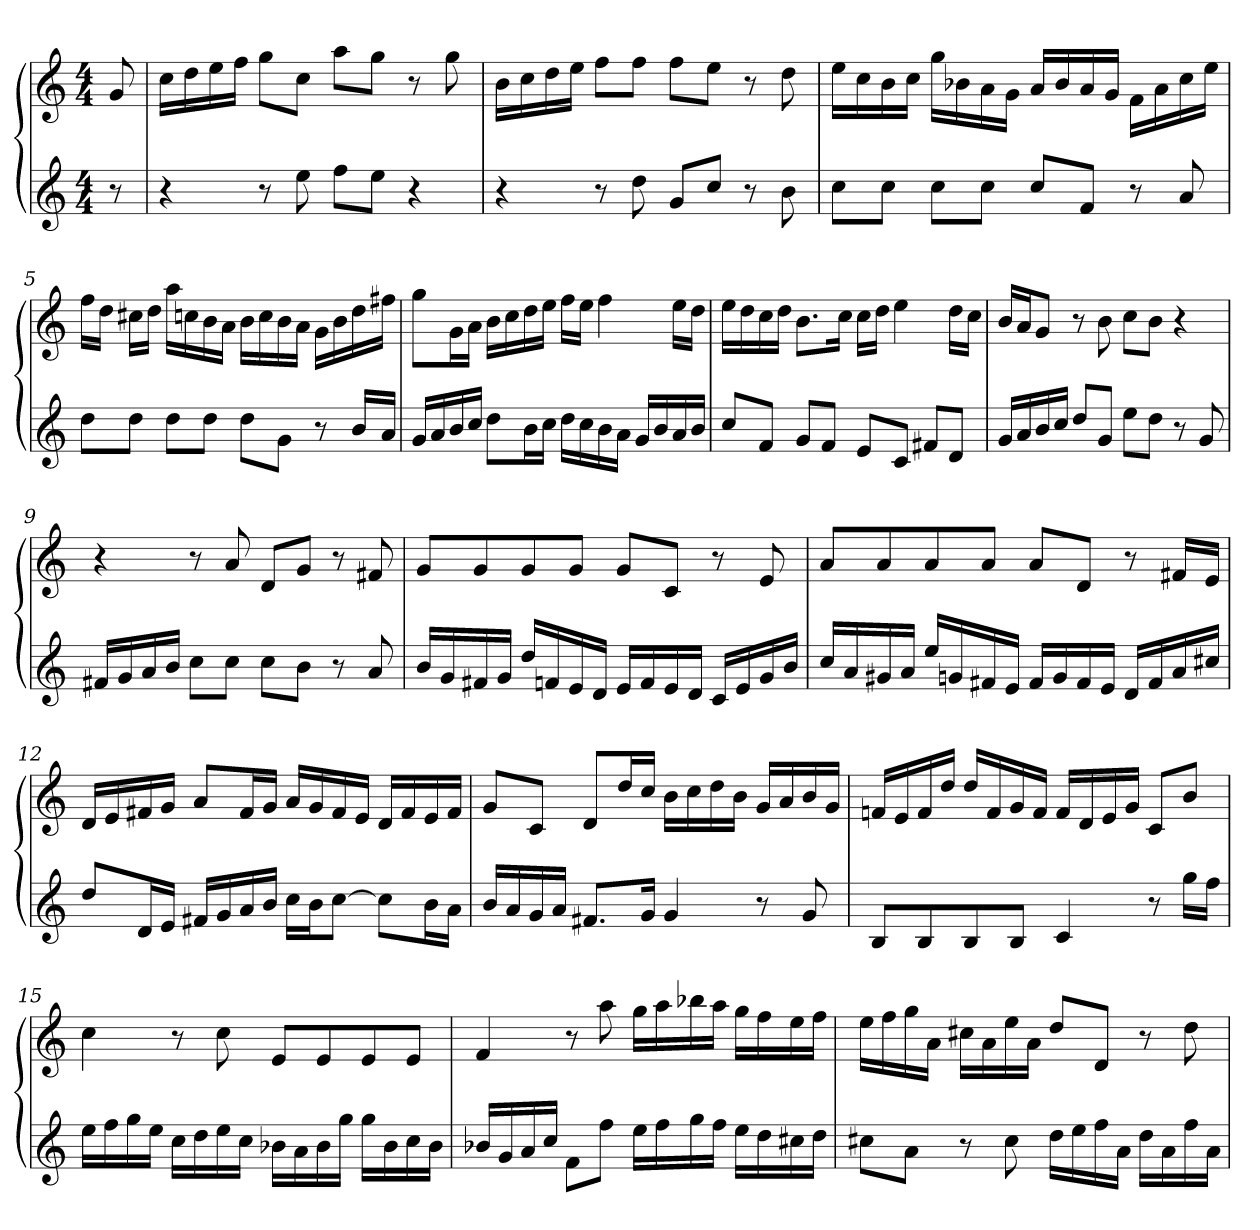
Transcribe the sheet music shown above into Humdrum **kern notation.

**kern	**kern
*part2	*part1
*staff2	*staff1
*clefG2	*clefG2
*k[]	*k[]
*M4/4	*M4/4
=1	=1
8r	8g/
=2	=2
4r	16cc\LL
.	16dd\
.	16ee\
.	16ff\JJ
8r	8gg\L
8ee\	8cc\J
8ff\L	8aa\L
8ee\J	8gg\J
4r	8r
.	8gg\
=3	=3
4r	16b\LL
.	16cc\
.	16dd\
.	16ee\JJ
8r	8ff\L
8dd\	8ff\J
8g/L	8ff\L
8cc/J	8ee\J
8r	8r
8b\	8dd\
=4	=4
8cc\L	16ee\LL
.	16cc\
8cc\J	16b\
.	16cc\JJ
8cc\L	16gg\LL
.	16b-X\
8cc\J	16a\
.	16g\JJ
8cc/L	16a/LL
.	16b-/
8f/J	16a/
.	16g/JJ
8r	16f\LL
.	16a\
8a/	16cc\
.	16ee\JJ
!!LO:LB:g=z
=5	=5
8dd\L	16ff\LL
.	16dd\JJ
8dd\J	16cc#X\LL
.	16dd\JJ
8dd\L	16aa\LL
.	16ccn\
8dd\J	16b\
.	16a\JJ
8dd\L	16b\LL
.	16cc\
8g\J	16b\
.	16a\JJ
8r	16g\LL
.	16b\
16b/LL	16dd\
16a/JJ	16ff#X\JJ
=6	=6
16g/LL	8gg\L
16a/	.
16b/	16g\L
16cc/JJ	16a\JJ
8dd\L	16b\LL
.	16cc\
16b\L	16dd\
16cc\JJ	16ee\JJ
16dd\LL	16ff\LL
16cc\	16ee\JJ
16b\	4ff\
16a\JJ	.
16g/LL	.
16b/	.
16a/	16ee\LL
16b/JJ	16dd\JJ
=7	=7
8cc/L	16ee\LL
.	16dd\
8f/J	16cc\
.	16dd\JJ
8g/L	8.b\L
8f/J	.
.	16cc\Jk
8e/L	16cc\LL
.	16dd\JJ
8c/J	4ee\
8f#X/L	.
8d/J	16dd\LL
.	16cc\JJ
!!LO:LB:g=z
=8	=8
16g/LL	16b/LL
16a/	16a/J
16b/	8g/J
16cc/JJ	.
8dd/L	8r
8g/J	8b\
8ee\L	8cc\L
8dd\J	8b\J
8r	4r
8g/	.
=9	=9
16f#X/LL	4r
16g/	.
16a/	.
16b/JJ	.
8cc\L	8r
8cc\J	8a/
8cc\L	8d/L
8b\J	8g/J
8r	8r
8a/	8f#X/
=10	=10
16b/LL	8g/L
16g/	.
16f#X/	8g/
16g/JJ	.
16dd/LL	8g/
16fn/	.
16e/	8g/J
16d/JJ	.
16e/LL	8g/L
16f/	.
16e/	8c/J
16d/JJ	.
16c/LL	8r
16e/	.
16g/	8e/
16b/JJ	.
!!LO:LB:g=z
=11	=11
16cc/LL	8a/L
16a/	.
16g#X/	8a/
16a/JJ	.
16ee/LL	8a/
16gn/	.
16f#X/	8a/J
16e/JJ	.
16f#/LL	8a/L
16g/	.
16f#/	8d/J
16e/JJ	.
16d/LL	8r
16f#/	.
16a/	16f#X/LL
16cc#X/JJ	16e/JJ
=12	=12
8dd/L	16d/LL
.	16e/
16d/L	16f#X/
16e/JJ	16g/JJ
16f#X/LL	8a/L
16g/	.
16a/	16f#/L
16b/JJ	16g/JJ
16cc\LL	16a/LL
16b\J	16g/
[8cc\J	16f#/
.	16e/JJ
8cc\L]	16d/LL
.	16f#/
16b\L	16e/
16a\JJ	16f#/JJ
!!LO:LB:g=z
=13	=13
16b/LL	8g/L
16a/	.
16g/	8c/J
16a/JJ	.
8.f#X/L	8d/L
.	16dd/L
16g/Jk	16cc/JJ
4g/	16b\LL
.	16cc\
.	16dd\
.	16b\JJ
8r	16g/LL
.	16a/
8g/	16b/
.	16g/JJ
=14	=14
8B/L	16fn/LL
.	16e/
8B/	16f/
.	16dd/JJ
8B/	16dd/LL
.	16f/
8B/J	16g/
.	16f/JJ
4c/	16f/LL
.	16d/
.	16e/
.	16g/JJ
8r	8c/L
16gg\LL	8b/J
16ff\JJ	.
=15	=15
16ee\LL	4cc\
16ff\	.
16gg\	.
16ee\JJ	.
16cc\LL	8r
16dd\	.
16ee\	8cc\
16cc\JJ	.
16b-X\LL	8e/L
16a\	.
16b-\	8e/
16gg\JJ	.
16gg\LL	8e/
16b-\	.
16cc\	8e/J
16b-\JJ	.
!!LO:PB:g=z
=16	=16
16b-X/LL	4f/
16g/	.
16a/	.
16cc/JJ	.
8f\L	8r
8ff\J	8aa\
16ee\LL	16gg\LL
16ff\	16aa\
16gg\	16bb-X\
16ff\JJ	16aa\JJ
16ee\LL	16gg\LL
16dd\	16ff\
16cc#X\	16ee\
16dd\JJ	16ff\JJ
=17	=17
8cc#X\L	16ee\LL
.	16ff\
8a\J	16gg\
.	16a\JJ
8r	16cc#X\LL
.	16a\
8cc#\	16ee\
.	16a\JJ
16dd\LL	8dd/L
16ee\	.
16ff\	8d/J
16a\JJ	.
16dd\LL	8r
16a\	.
16ff\	8dd\
16a\JJ	.
=	=
*-	*-
